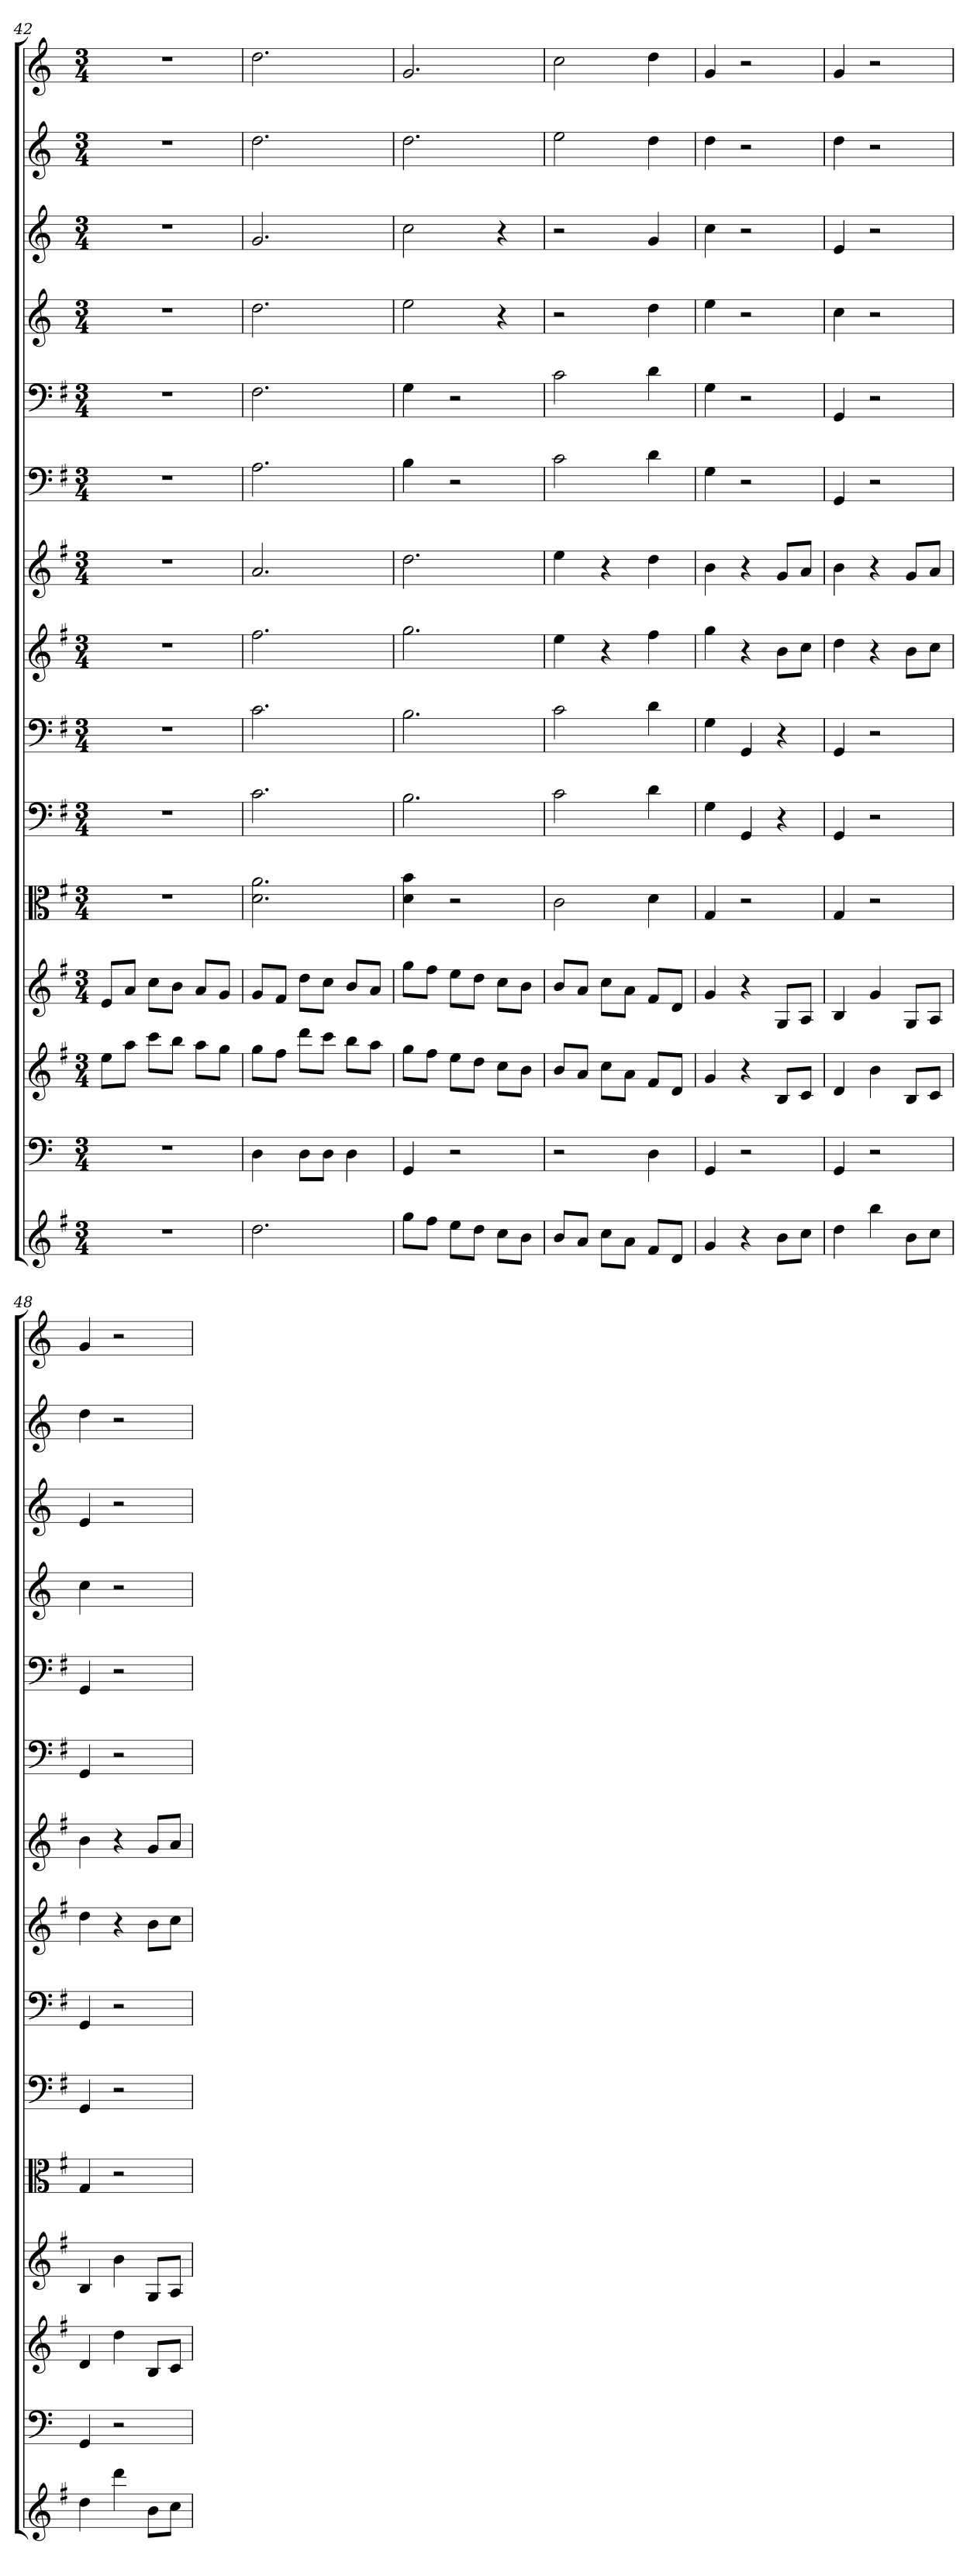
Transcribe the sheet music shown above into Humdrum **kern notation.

**kern	**kern	**kern	**kern	**kern	**kern	**kern	**kern	**kern	**kern	**kern	**kern	**kern	**kern	**kern
*part15	*part14	*part13	*part12	*part11	*part10	*part9	*part8	*part7	*part6	*part5	*part4	*part3	*part2	*part1
*staff15	*staff14	*staff13	*staff12	*staff11	*staff10	*staff9	*staff8	*staff7	*staff6	*staff5	*staff4	*staff3	*staff2	*staff1
*	*clefF4	*	*	*clefC3	*clefF4	*clefF4	*	*	*clefF4	*clefF4	*	*	*	*
*k[f#]	*k[]	*k[f#]	*k[f#]	*k[f#]	*k[f#]	*k[f#]	*k[f#]	*k[f#]	*k[f#]	*k[f#]	*k[]	*k[]	*k[]	*k[]
*M3/4	*M3/4	*M3/4	*M3/4	*M3/4	*M3/4	*M3/4	*M3/4	*M3/4	*M3/4	*M3/4	*M3/4	*M3/4	*M3/4	*M3/4
=42	=42	=42	=42	=42	=42	=42	=42	=42	=42	=42	=42	=42	=42	=42
2.r	2.r	8eeL	8eL	2.r	2.r	2.r	2.r	2.r	2.r	2.r	2.r	2.r	2.r	2.r
.	.	8aaJ	8aJ	.	.	.	.	.	.	.	.	.	.	.
.	.	8cccL	8ccL	.	.	.	.	.	.	.	.	.	.	.
.	.	8bbJ	8bJ	.	.	.	.	.	.	.	.	.	.	.
.	.	8aaL	8aL	.	.	.	.	.	.	.	.	.	.	.
.	.	8ggJ	8gJ	.	.	.	.	.	.	.	.	.	.	.
=43	=43	=43	=43	=43	=43	=43	=43	=43	=43	=43	=43	=43	=43	=43
2.dd	4D	8ggL	8gL	2.d 2.a	2.c	2.c	2.ff#	2.a	2.A	2.F#	2.dd	2.g	2.dd	2.dd
.	.	8ff#J	8f#J	.	.	.	.	.	.	.	.	.	.	.
.	8D\L	8dddL	8ddL	.	.	.	.	.	.	.	.	.	.	.
.	8D\J	8cccJ	8ccJ	.	.	.	.	.	.	.	.	.	.	.
.	4D	8bbL	8bL	.	.	.	.	.	.	.	.	.	.	.
.	.	8aaJ	8aJ	.	.	.	.	.	.	.	.	.	.	.
=44	=44	=44	=44	=44	=44	=44	=44	=44	=44	=44	=44	=44	=44	=44
8ggL	4GG	8ggL	8ggL	4d 4b	2.B	2.B	2.gg	2.dd	4B	4G	2ee	2cc	2.dd	2.g
8ff#J	.	8ff#J	8ff#J	.	.	.	.	.	.	.	.	.	.	.
8eeL	2r	8eeL	8eeL	2r	.	.	.	.	2r	2r	.	.	.	.
8ddJ	.	8ddJ	8ddJ	.	.	.	.	.	.	.	.	.	.	.
8ccL	.	8ccL	8ccL	.	.	.	.	.	.	.	4r	4r	.	.
8bJ	.	8bJ	8bJ	.	.	.	.	.	.	.	.	.	.	.
=45	=45	=45	=45	=45	=45	=45	=45	=45	=45	=45	=45	=45	=45	=45
8bL	2r	8bL	8bL	2c	2c	2c	4ee	4ee	2c	2c	2r	2r	2ee	2cc
8aJ	.	8aJ	8aJ	.	.	.	.	.	.	.	.	.	.	.
8ccL	.	8ccL	8ccL	.	.	.	4r	4r	.	.	.	.	.	.
8aJ	.	8aJ	8aJ	.	.	.	.	.	.	.	.	.	.	.
8f#L	4D	8f#L	8f#L	4d	4d	4d	4ff#	4dd	4d	4d	4dd	4g	4dd	4dd
8dJ	.	8dJ	8dJ	.	.	.	.	.	.	.	.	.	.	.
=46	=46	=46	=46	=46	=46	=46	=46	=46	=46	=46	=46	=46	=46	=46
4g	4GG	4g	4g	4G	4G	4G	4gg	4b	4G	4G	4ee	4cc	4dd	4g
4r	2r	4r	4r	2r	4GG	4GG	4r	4r	2r	2r	2r	2r	2r	2r
8bL	.	8BL	8GL	.	4r	4r	8bL	8gL	.	.	.	.	.	.
8ccJ	.	8cJ	8AJ	.	.	.	8ccJ	8aJ	.	.	.	.	.	.
=47	=47	=47	=47	=47	=47	=47	=47	=47	=47	=47	=47	=47	=47	=47
4dd	4GG	4d	4B	4G	4GG	4GG	4dd	4b	4GG	4GG	4cc	4e	4dd	4g
4bb	2r	4b	4g	2r	2r	2r	4r	4r	2r	2r	2r	2r	2r	2r
8bL	.	8BL	8GL	.	.	.	8bL	8gL	.	.	.	.	.	.
8ccJ	.	8cJ	8AJ	.	.	.	8ccJ	8aJ	.	.	.	.	.	.
=48	=48	=48	=48	=48	=48	=48	=48	=48	=48	=48	=48	=48	=48	=48
4dd	4GG	4d	4B	4G	4GG	4GG	4dd	4b	4GG	4GG	4cc	4e	4dd	4g
4ddd	2r	4dd	4b	2r	2r	2r	4r	4r	2r	2r	2r	2r	2r	2r
8bL	.	8BL	8GL	.	.	.	8bL	8gL	.	.	.	.	.	.
8ccJ	.	8cJ	8AJ	.	.	.	8ccJ	8aJ	.	.	.	.	.	.
=	=	=	=	=	=	=	=	=	=	=	=	=	=	=
*-	*-	*-	*-	*-	*-	*-	*-	*-	*-	*-	*-	*-	*-	*-
